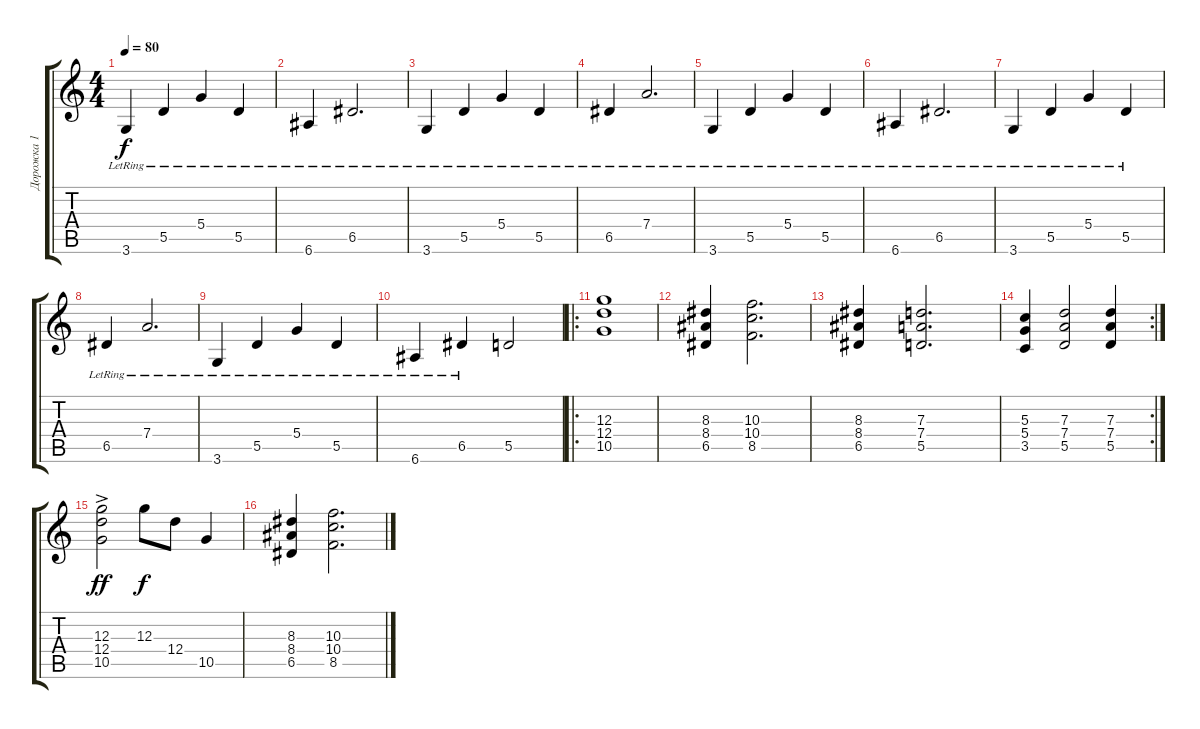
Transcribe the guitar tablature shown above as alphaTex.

\track ("Дорожка 1" "Дорожка 1") {instrument distortionguitar}
\staff {score tabs}
\tuning (E4 B3 G3 D3 A2 E2) {hide}
\ts (4 4)
\tempo 80
\clef g2
\ks c
3.6{lr}.4{dy f} 5.5{lr}.4 5.4{lr}.4 5.5{lr}.4 |
6.6{lr}.4 6.5{lr}.2{d} |
3.6{lr}.4 5.5{lr}.4 5.4{lr}.4 5.5{lr}.4 |
6.5{lr}.4 7.4{lr}.2{d} |
3.6{lr}.4 5.5{lr}.4 5.4{lr}.4 5.5{lr}.4 |
6.6{lr}.4 6.5{lr}.2{d} |
3.6{lr}.4 5.5{lr}.4 5.4{lr}.4 5.5{lr}.4 |
6.5{lr}.4 7.4{lr}.2{d} |
3.6{lr}.4 5.5{lr}.4 5.4{lr}.4 5.5{lr}.4 |
6.6{lr}.4 6.5{lr}.4 5.5.2 |
\ro
(12.3 12.4 10.5).1 |
(8.3 8.4 6.5).4 (10.3 10.4 8.5).2{d} |
(8.3 8.4 6.5).4 (7.3 7.4 5.5).2{d} |
\rc 2
(5.3 5.4 3.5).4 (7.3 7.4 5.5).2 (7.3 7.4 5.5).4 |
(12.3 12.4{ac} 10.5).2{dy ff} 12.3.8{dy f} 12.4.8 10.5.4 |
(8.3 8.4 6.5).4 (10.3 10.4 8.5).2{d}
